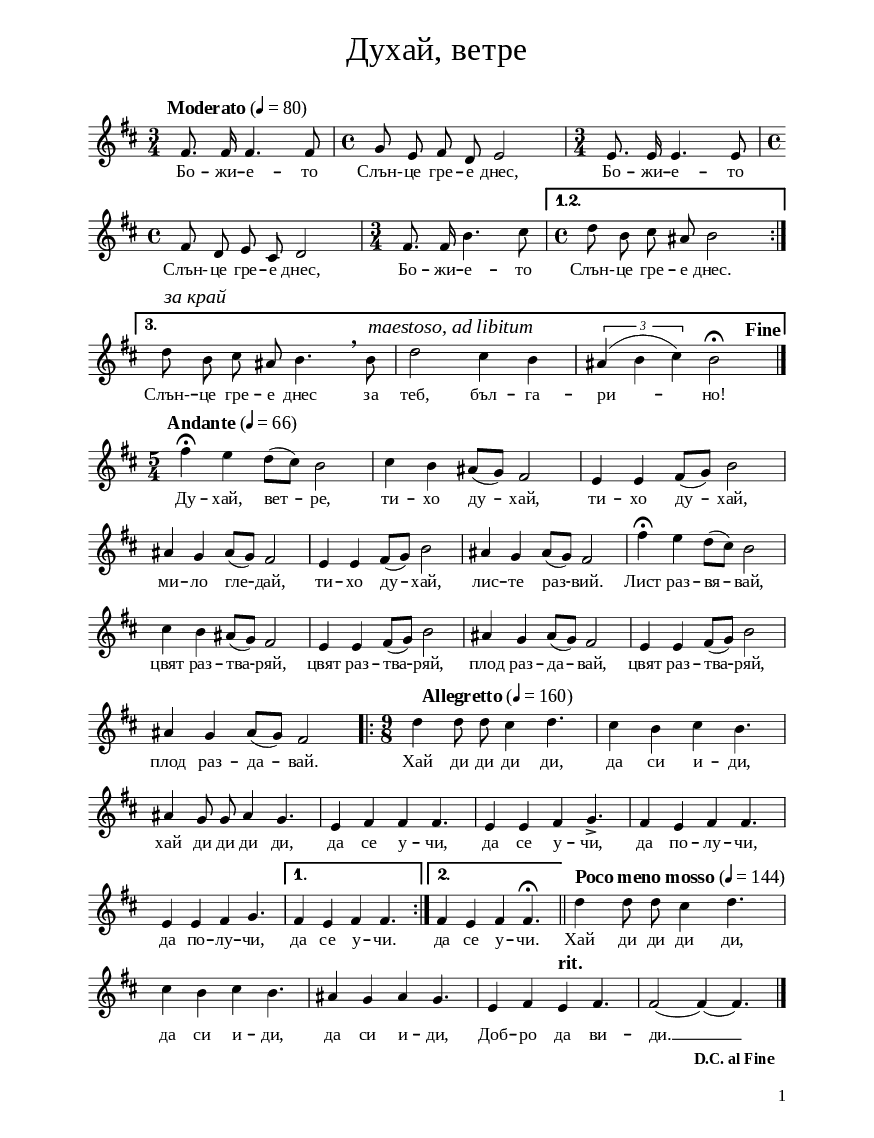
\version "2.24.2"

\include "include/globals.ily"

\bookpart {
  \label #'ref136
  \tocItem \markup "Духай, ветре"
  \paper {
    print-all-headers = ##t
    print-page-number = ##t
    print-first-page-number = ##t

    % put page numbers on the bottom
    oddHeaderMarkup = \markup ""
    evenHeaderMarkup = \markup ""
    oddFooterMarkup = \markup
    \fill-line {
      ""
      \if \should-print-page-number \fromproperty #'page:page-number-string
    }
    evenFooterMarkup = \markup
    \fill-line {
      \if \should-print-page-number \fromproperty #'page:page-number-string
      ""
    }

    left-margin = 1.5\cm
    right-margin = 1.5\cm
    top-margin = 1.6\cm
    bottom-margin = 1.2\cm
    ragged-bottom = ##t % do not spread the staves to fill the whole vertical space

    % change distance between staves
    system-system-spacing =
    #'((basic-distance . 8.5)
       (minimum-distance . 6)
       (padding . 1)
       (stretchability . 12))
  }
  \score {
    \include "include/score-layout.ily"

    \new Voice \relative c' {
      \clef treble
      \key b \minor
      \time 3/4
      \tempoFunc "Moderato" 4 "80"
      \autoBeamOff

      \repeat volta 3 {
        fis8.  fis16  fis4.  fis8 | % 2
        \time 4/4  | % 2
        g8  e8  fis8  d8  e2
        | % 3
        \time 3/4  | % 3
        e8.  e16  e4.  e8 \break | % 4
        \time 4/4  | % 4
        fis8  d8  e8  cis8
        d2 | % 5
        \time 3/4  | % 5
        fis8.  fis16  b4.  cis8
        \time 4/4 |
      }
      \alternative {
        {
          d8  b8  cis8 ais8  b2 | \break
        }
        {
          d8 \mark \markup \italic {"за край"}   b8 cis8  ais8  b4. \breathe b8 |
          \mark \markup \huge\italic {"                      maestoso, ad libitum"}
          d2 cis4 b4 |


          \tweak direction #up \times 2/3 {
            \once \override Slur.positions = #'(1 . 1)
            \once \override Slur.height-limit = #5.91
            ais4 (  b4  cis4 )
          }
          \once \override Score.MetronomeMark.outside-staff-priority = #599
          \once \override Score.MetronomeMark.X-extent=#'(-3.5 . 0)
          \tempo "Fine" b2 ^\fermata
        }
      } \break  \bar "|."

      \once \override Staff.TimeSignature.break-visibility = ##(#f #t #t)
      \time 5/4 \tempoFunc "Andante" 4 "66" fis'4 ^\fermata
      e4  d8 [ ( cis8 ) ] b2 |
      cis4  b4  ais8 ( [  g8 ) ]  fis2 |
      e4  e4 fis8 ( [  g8 ) ] b2 | \break
      ais4 g4  ais8 ( [  g8 ) ]  fis2 |
      e4 e4  fis8 ( [  g8 ) ]  b2 |
      ais4  g4  ais8 ( [  g8 ) ]  fis2 |
      fis'4 ^\fermata  e4  d8 ( [
      cis8 ) ]  b2 | \break
      cis4 b4  ais8 ( [  g8 ) ]  fis2 |
      e4 e4  fis8 ( [  g8 ) ] b2 |
      ais4  g4  ais8 ( [  g8 ) ]  fis2 |
      e4  e4  fis8 ( [  g8 ) ] b2 | \break
      ais4  g4  ais8 ( [  g8 ) ]  fis2 |
      \repeat volta 2 {
        \time 9/8 \tempoFunc "     Allegretto" 4 "160"  d'4
        d8  d8  cis4 d4. |
        cis4  b4  cis4 b4. | \break
        ais4  g8  g8 ais4  g4. |
        e4 fis4 fis4  fis4. |
        e4  e4  fis4 g4. -> |
        fis4  e4  fis4 fis4. \break
        e4  e4  fis4  g4.
      }

      \alternative {
        {
          fis4  e4  fis4  fis4.
        }
        {
          fis4  e4  fis4  fis4.^\fermata \bar "||"
        }
      }

      \tempoFunc "Poco meno mosso" 4 "144" d'4 d8 d8 cis4 d4. | \break
      cis4  b4
      cis4  b4.  ais4  g4  ais4
      g4.  e4   fis4
      \tempo "rit." e4  fis4.
      fis2 ~  fis4 ~ fis4.\break  \bar "|."
    }

    \addlyrics {
      Бо -- жи -- е -- то "Слън-" -- це гре --
      е днес, Бо -- жи -- е -- то "Слън-" --
      це гре -- е днес, Бо -- жи -- е --
      то "Слън-"  -- це гре -- е днес. "Слън-"
      -- це гре -- е днес за теб, бъл --
      га -- ри  --  но! Ду -- хай, вет
      -- ре, ти -- хо ду -- хай, ти
      -- хо ду -- хай, ми -- ло гле
      -- дай, ти -- хо ду -- хай,
      лис -- те раз -- вий. Лист раз
      -- вя -- вай, цвят раз -- тва
      -- ряй, цвят раз -- тва --
      ряй, плод раз -- да -- вай,
      цвят раз -- тва -- ряй, плод
      раз -- да -- вай. Хай ди ди ди
      ди, да си и -- ди, хай ди ди ди
      ди, да се у -- чи, да се у -- чи,
      да по -- лу -- чи, да по -- лу --
      чи, да се у -- чи. да се у -- чи.
      Хай ди ди ди ди, да си и -- ди,
      да си и -- ди, Доб -- ро да ви --
      ди. __
    }

    \header {
      title = \titleFunc "Духай, ветре" "Duhaj, vetre"
    }

    \midi{}

  } % score

  \markup \dc-one "D.C. al Fine"


} % bookpart
